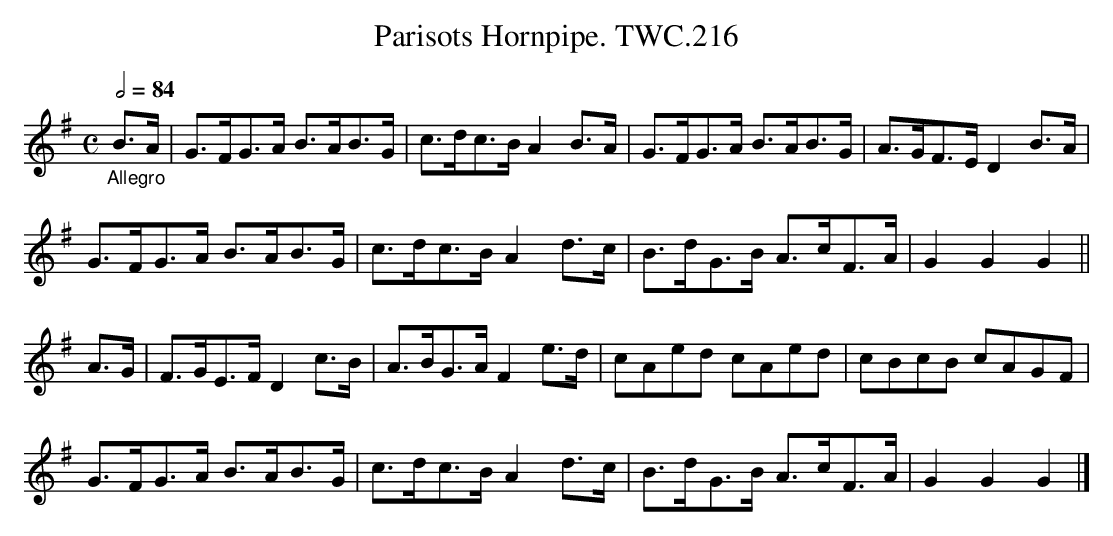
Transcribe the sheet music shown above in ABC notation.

X:1
T:Parisots Hornpipe. TWC.216
L:1/8
M:C
Q:1/2=84
K:G
"_Allegro"\
B>A|G>FG>A B>AB>G|c>dc>B A2 B>A|G>FG>A B>AB>G|A>GF>E D2 B>A|
G>FG>A B>AB>G|c>dc>B A2 d>c|B>dG>B A>cF>A|G2G2G2 ||
A>G|F>GE>F D2 c>B|A>BG>A F2 e>d|cAed cAed|cBcB cAGF|
G>FG>A B>AB>G|c>dc>B A2 d>c|B>dG>B A>cF>A|G2G2G2 |]
